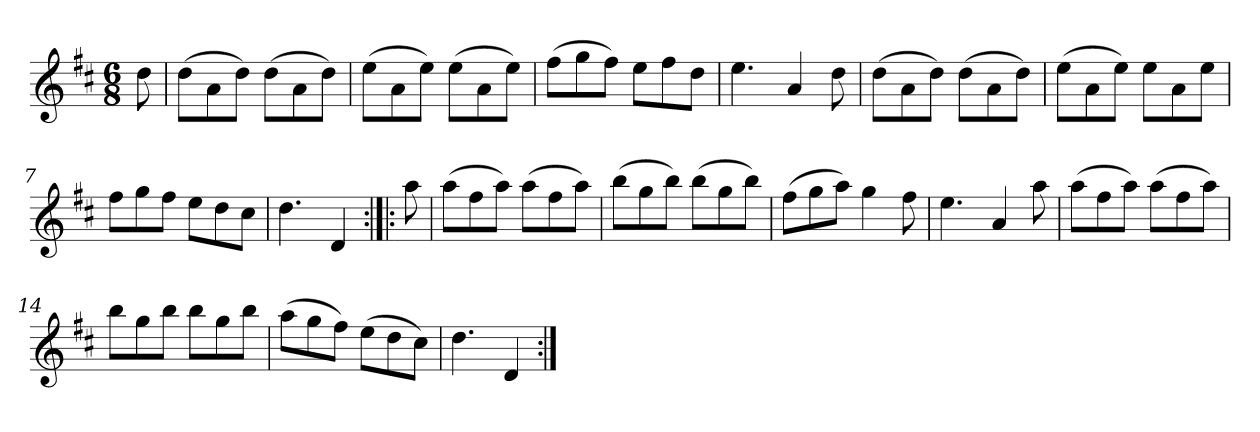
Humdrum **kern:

**kern
*part1
*staff1
*clefG2
*k[f#c#]
*D:
*M6/8
*MM120
=
8dd
=1
(8dd\L
8a\
8dd\J)
(8dd\L
8a\
8dd\J)
=2
(8ee\L
8a\
8ee\J)
(8ee\L
8a\
8ee\J)
=3
(8ff#\L
8gg\
8ff#\J)
8ee\L
8ff#\
8dd\J
=4
4.ee
4a
8dd
=5
(8dd\L
8a\
8dd\J)
(8dd\L
8a\
8dd\J)
=6
(8ee\L
8a\
8ee\J)
8ee\L
8a\
8ee\J
=7
8ff#\L
8gg\
8ff#\J
8ee\L
8dd\
8cc#\J
=8
4.dd
4d
=:|!|:
8aa
=9
(8aa\L
8ff#\
8aa\J)
(8aa\L
8ff#\
8aa\J)
=10
(8bb\L
8gg\
8bb\J)
(8bb\L
8gg\
8bb\J)
=11
(8ff#\L
8gg\
8aa\J)
4gg
8ff#
=12
4.ee
4a
8aa
=13
(8aa\L
8ff#\
8aa\J)
(8aa\L
8ff#\
8aa\J)
=14
8bb\L
8gg\
8bb\J
8bb\L
8gg\
8bb\J
=15
(8aa\L
8gg\
8ff#\J)
(8ee\L
8dd\
8cc#\J)
=16
4.dd
4d
=:|!
*-
